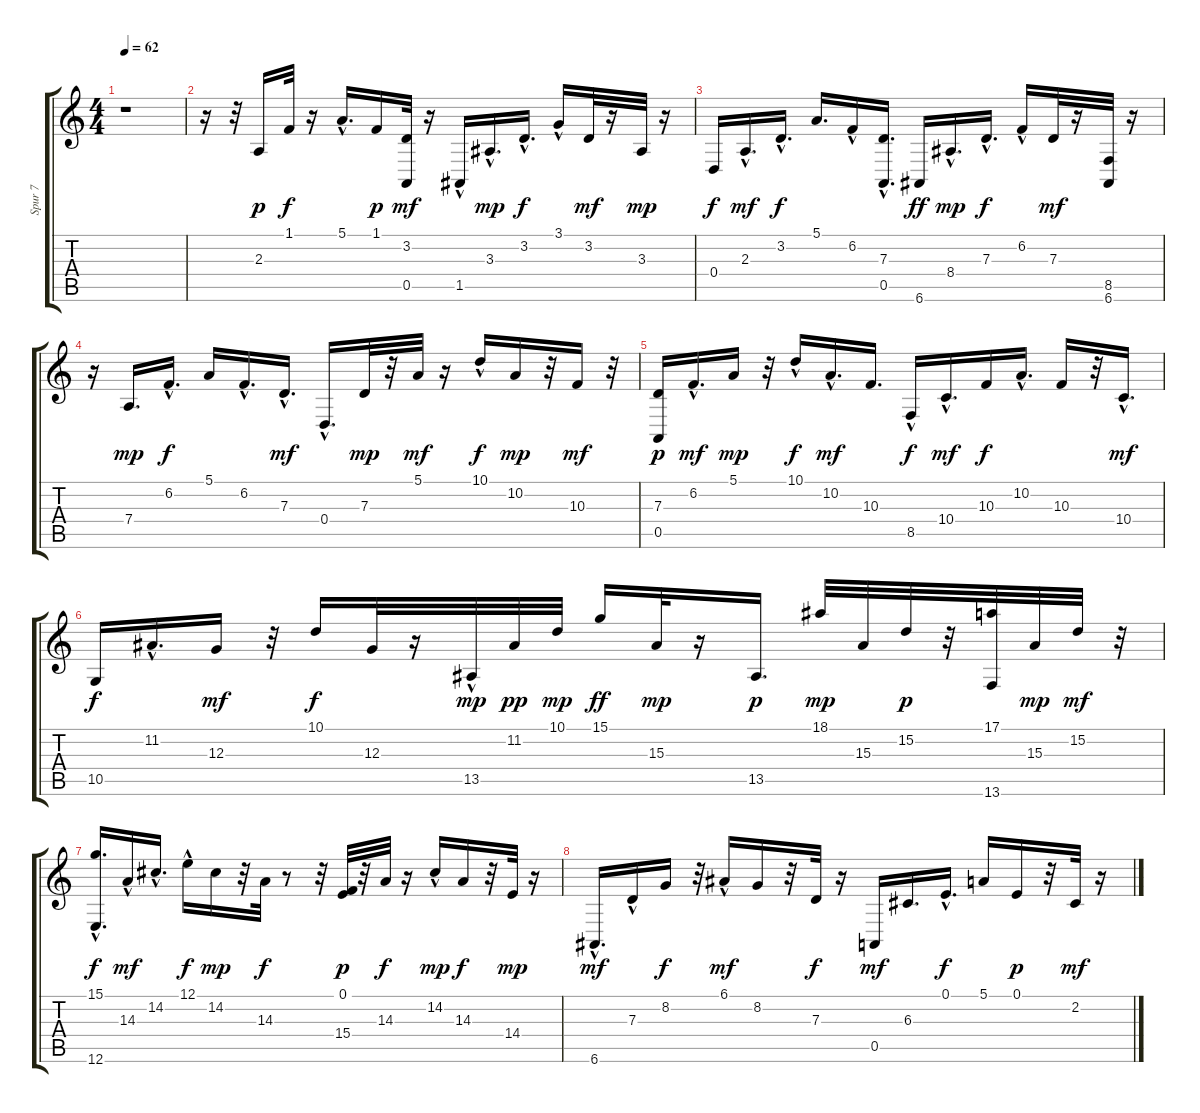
\track ("Spur 7" "Spur 7") {instrument acousticgrandpiano}
\staff {score tabs}
\tuning (E4 B3 G3 D3 A2 E2) {hide}
\ts (4 4)
\tempo 62
\clef g2
\ks c
r.1{dy p instrument acousticgrandpiano} |
r.16 r.32 2.3.16 1.1.32{dy f} r.16 5.1{hac}.16{d} 1.1.16{dy p} (3.2 0.5).32{dy mf} r.16 1.5{hac}.16 3.3{hac}.16{d dy mp} 3.2{hac}.16{d dy f} 3.1{hac}.16 3.2.32{dy mf} r.16 3.3.32{dy mp} r.16 |
0.4.16{dy f} 2.3{hac}.16{d dy mf} 3.2{hac}.16{d dy f} 5.1.16{d} 6.2{hac}.16 (7.3{hac} 0.5).16{d} 6.6.16{dy ff} 8.4{hac}.16{d dy mp} 7.3{hac}.16{d dy f} 6.2{hac}.16 7.3.32{dy mf} r.16 (8.5 6.6).32 r.16 |
r.16 7.4.16{d dy mp} 6.2{hac}.16{d dy f} 5.1.16 6.2{hac}.16{d} 7.3{hac}.16{d dy mf} 0.4{hac}.16{d} 7.3.32{dy mp} r.32 5.1.32{dy mf} r.16 10.1{hac}.16{dy f} 10.2.16{dy mp} r.32 10.3.16{dy mf} r.32 |
(7.3 0.5).16{dy p} 6.2{hac}.16{d dy mf} 5.1.16{dy mp} r.32 10.1{hac}.16{dy f} 10.2{hac}.16{d dy mf} 10.3.16{d} 8.5{hac}.16{dy f} 10.4{hac}.16{d dy mf} 10.3.16{dy f} 10.2{hac}.16{d} 10.3.16 r.32 10.4{hac}.16{d dy mf} |
10.5.16{dy f} 11.2{hac}.16{d} 12.3.16{dy mf} r.32 10.1.16{dy f} 12.3.32 r.16 13.5{hac}.32{dy mp} 11.2.32{dy pp} 10.1.32{dy mp} 15.1.16{dy ff} 15.3.32{dy mp} r.16 13.5.16{d dy p} 18.1.32{dy mp} 15.3.32 15.2.32{dy p} r.32 (17.1 13.6).32 15.3.32{dy mp} 15.2.32{dy mf} r.32 |
(15.1 12.6{hac}).16{d dy f} 14.3{hac}.16{dy mf} 14.2{hac}.16{d} 12.1{hac}.16{dy f} 14.2.16{dy mp} r.32 14.3.32{dy f} r.8 r.32 (0.1 15.4).32{dy p} r.32 14.3.32{dy f} r.16 14.2{hac}.16{dy mp} 14.3.16{dy f} r.32 14.4.32{dy mp} r.16 |
6.6{hac}.16{d dy mf} 7.3{hac}.16 8.2.16{dy f} r.32 6.1{hac}.16{dy mf} 8.2.16 r.32 7.3.32{dy f} r.16 0.5.16{dy mf} 6.3.16{d} 0.1{hac}.16{d dy f} 5.1.16 0.1.16{dy p} r.32 2.2.32{dy mf} r.16
